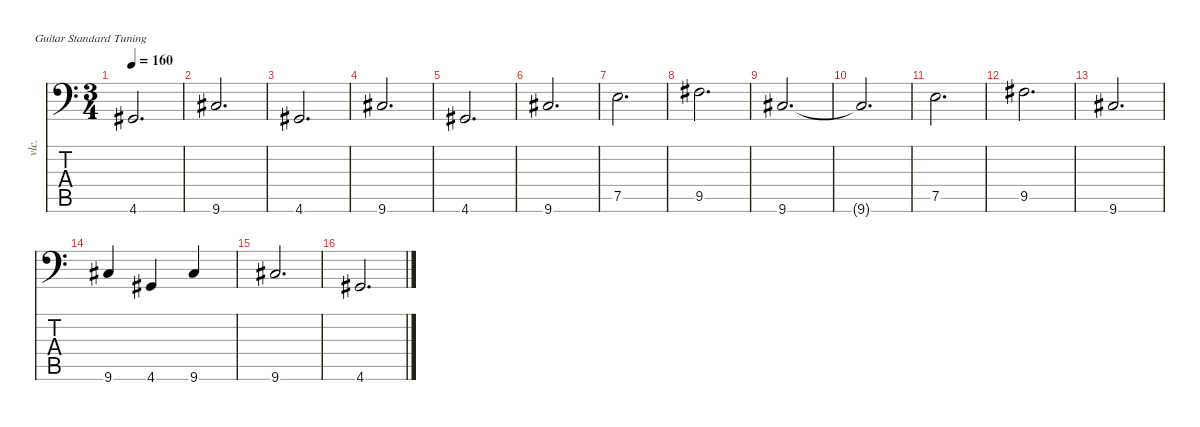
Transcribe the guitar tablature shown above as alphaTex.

\defaultSystemsLayout 4
\hideDynamics
\bracketExtendMode nobrackets
\otherSystemsTrackNameOrientation horizontal
\track ("Cello" "vlc.") {instrument cello}
\staff {score tabs}
\tuning (E4 B3 G3 D3 A2 E2)
\ts (3 4)
\tempo 160
\clef f4
\ks c
4.6{acc #}.2{d dy f} |
9.6{acc #}.2{d} |
4.6{acc #}.2{d} |
9.6{acc #}.2{d} |
4.6{acc #}.2{d} |
9.6{acc #}.2{d} |
7.5.2{d} |
9.5{acc #}.2{d} |
9.6{acc #}.2{d} |
9.6{t acc #}.2{d} |
7.5.2{d} |
9.5{acc #}.2{d} |
9.6{acc #}.2{d} |
9.6{acc #}.4 4.6{acc #}.4 9.6{acc #}.4 |
9.6{acc #}.2{d} |
4.6{acc #}.2{d}
